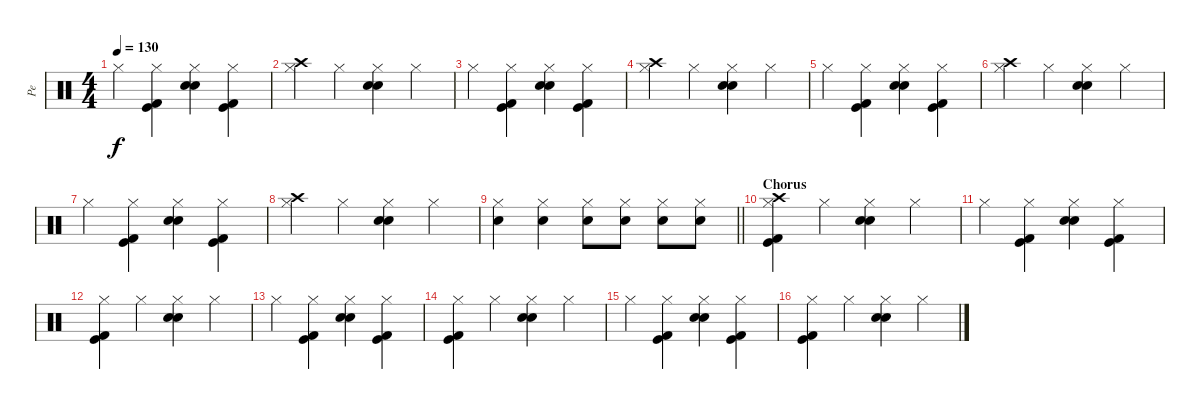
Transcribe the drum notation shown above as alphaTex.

\track ("Pe" "Pe") {instrument percussion}
\staff {score}
\articulation defaults
\ts (4 4)
\tempo 130
\clef neutral
\ks c "Hi-Hat (closed)".4{dy f}
("Hi-Hat (closed)" "Kick (hit) 2" "Kick (hit)").4 ("Hi-Hat (closed)" "Electric Snare (hit)" "Snare (hit) 2").4 ("Hi-Hat (closed)" "Kick (hit) 2" "Kick (hit)").4 |
("Hi-Hat (closed)" "Crash high (hit)").4 "Hi-Hat (closed)".4 ("Hi-Hat (closed)" "Electric Snare (hit)" "Snare (hit) 2").4 "Hi-Hat (closed)".4 |
"Hi-Hat (closed)".4 ("Hi-Hat (closed)" "Kick (hit) 2" "Kick (hit)").4 ("Hi-Hat (closed)" "Electric Snare (hit)" "Snare (hit) 2").4 ("Hi-Hat (closed)" "Kick (hit) 2" "Kick (hit)").4 |
("Hi-Hat (closed)" "Crash high (hit)").4 "Hi-Hat (closed)".4 ("Hi-Hat (closed)" "Electric Snare (hit)" "Snare (hit) 2").4 "Hi-Hat (closed)".4 |
"Hi-Hat (closed)".4 ("Hi-Hat (closed)" "Kick (hit) 2" "Kick (hit)").4 ("Hi-Hat (closed)" "Electric Snare (hit)" "Snare (hit) 2").4 ("Hi-Hat (closed)" "Kick (hit) 2" "Kick (hit)").4 |
("Hi-Hat (closed)" "Crash high (hit)").4 "Hi-Hat (closed)".4 ("Hi-Hat (closed)" "Electric Snare (hit)" "Snare (hit) 2").4 "Hi-Hat (closed)".4 |
"Hi-Hat (closed)".4 ("Hi-Hat (closed)" "Kick (hit) 2" "Kick (hit)").4 ("Hi-Hat (closed)" "Electric Snare (hit)" "Snare (hit) 2").4 ("Hi-Hat (closed)" "Kick (hit) 2" "Kick (hit)").4 |
("Hi-Hat (closed)" "Crash high (hit)").4 "Hi-Hat (closed)".4 ("Hi-Hat (closed)" "Electric Snare (hit)" "Snare (hit) 2").4 "Hi-Hat (closed)".4 |
\barLineRight lightlight
("Hi-Hat (closed)" "Snare (hit) 2").4 ("Hi-Hat (closed)" "Snare (hit) 2").4 ("Hi-Hat (closed)" "Snare (hit) 2").8 ("Hi-Hat (closed)" "Snare (hit) 2").8 ("Hi-Hat (closed)" "Snare (hit) 2").8 ("Hi-Hat (closed)" "Snare (hit) 2").8 |
\section ("" "Chorus")
("Hi-Hat (closed)" "Crash high (hit)" "Kick (hit) 2" "Kick (hit)").4 "Hi-Hat (closed)".4 ("Hi-Hat (closed)" "Electric Snare (hit)" "Snare (hit) 2").4 "Hi-Hat (closed)".4 |
"Hi-Hat (closed)".4 ("Hi-Hat (closed)" "Kick (hit) 2" "Kick (hit)").4 ("Hi-Hat (closed)" "Electric Snare (hit)" "Snare (hit) 2").4 ("Hi-Hat (closed)" "Kick (hit) 2" "Kick (hit)").4 |
("Hi-Hat (closed)" "Kick (hit) 2" "Kick (hit)").4 "Hi-Hat (closed)".4 ("Hi-Hat (closed)" "Electric Snare (hit)" "Snare (hit) 2").4 "Hi-Hat (closed)".4 |
"Hi-Hat (closed)".4 ("Hi-Hat (closed)" "Kick (hit) 2" "Kick (hit)").4 ("Hi-Hat (closed)" "Electric Snare (hit)" "Snare (hit) 2").4 ("Hi-Hat (closed)" "Kick (hit) 2" "Kick (hit)").4 |
("Hi-Hat (closed)" "Kick (hit) 2" "Kick (hit)").4 "Hi-Hat (closed)".4 ("Hi-Hat (closed)" "Electric Snare (hit)" "Snare (hit) 2").4 "Hi-Hat (closed)".4 |
"Hi-Hat (closed)".4 ("Hi-Hat (closed)" "Kick (hit) 2" "Kick (hit)").4 ("Hi-Hat (closed)" "Electric Snare (hit)" "Snare (hit) 2").4 ("Hi-Hat (closed)" "Kick (hit) 2" "Kick (hit)").4 |
("Hi-Hat (closed)" "Kick (hit) 2" "Kick (hit)").4 "Hi-Hat (closed)".4 ("Hi-Hat (closed)" "Electric Snare (hit)" "Snare (hit) 2").4 "Hi-Hat (closed)".4
